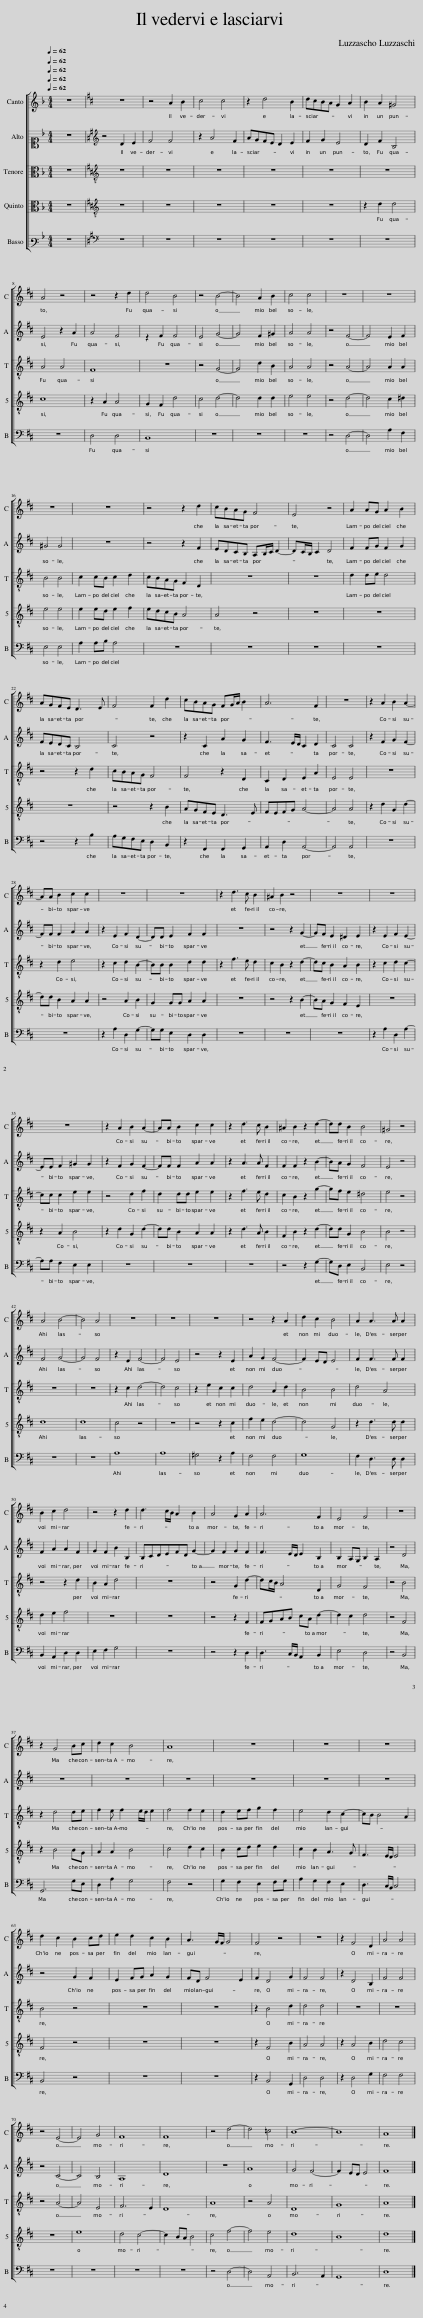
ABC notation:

X:1
%%score [ 1 2 [ 3 4 ] 5 ]
L:1/8
Q:1/4=62
M:4/4
I:linebreak $
K:F
V:1 treble
V:2 alto1
V:3 alto
V:4 alto
V:5 bass3
V:1
 z8 |[K:D] z8 | z4 A2 B2 | c4 c4 | z2 d4 B2 | %5
 dcBA G2 A2 | B2 A2 ^G4 |$ A4 z4 | z4 z2 d2 | d4 B4 | %10
 z4 B4- | B4 A2 B2 | c4 c4 | z8 | z8 |$ %15
 z8 | z8 | z4 z2 d2 | cBAG F4 | E4 z4 | %20
 A2 AG A2 B2 |$ AGFE D3 E | F4 F2 d2 | cBAG FG/A/ B2 | A6 F2 | %25
 z8 | z2 A2 B2 A2- |$ AA B2 c2 c2 | z8 | z8 | %30
 z2 d3 c B2 | ^A2 B2 z4 | z8 | z8 |$ z8 | %35
 z2 A2 B2 A2- | AA B2 c2 c2 | z2 d3 c B2 | ^A2 B2 z2 d2- | dd B2 B4 | %40
 ^G4 z4 |$ A4 B4- | B4 A4 | z8 | z8 | %45
 z8 | z4 z2 A2 | d2 c2 B4 | A2 A3 A A2 |$ B2 c2 d4 | %50
 z4 z2 d2 | d3 c/B/ A2 B2 | A4 G2 A2 | A6 F2 | E4 F4 | %55
 z8 |$ z2 G4 Bc | d2 c2 B4 | A8 | z8 | %60
 z8 | z8 |$ d2 c2 B2 cd | e2 d2 c2 B2 | A3 G/F/ G4 | %65
 F4 z4 | z8 | z2 F4 D2 | A4 A4 |$ z4 E4- | %70
 E4 G4 | F8 | F8 | z4 d4- | d4 =c4 | %75
 B8- | B8 | A8 |] %78
V:2
 z8 |[K:D][K:treble] z4 D2 E2 | F4 F4 | z2 A4 F2 | AGFE D2 E2 | %5
 F2 G2 E4 | D2 F2 B,4 |$ E4 z2 A2 | A4 F4 | z2 F2 F4 | %10
 E4 G4- | G4 F2 ^G2 | A4 A4 | z4 F4- | F4 E2 F2 |$ %15
 ^G4 G4 | z8 | z4 z2 F2 | EDCB, A,B,/C/ D2- | DC/B,/ C2 D4 | %20
 F2 FG F2 G2 |$ FEDC B,4 | C4 z4 | z2 C2 A2 G2 | F3 E/D/ C2 D2 | %25
 C4 C4 | z2 F2 G2 F2- |$ FF F2 A2 A2 | z2 E2 F2 D2- | DD E2 F2 F2 | %30
 z8 | z4 z2 G2- | GF E2 ^D2 E2 | z2 E2 F2 E2- |$ EE F2 ^G2 G2 | %35
 z2 F2 G2 F2- | FF F2 A2 A2 | z2 A3 A F2 | F2 F2 z2 B2- | BA G2 F4 | %40
 E4 z4 |$ F4 G4- | G4 F4 | z2 E2 F4- | F4 E4 | %45
 z4 z2 E2 | A2 G2 F4- | F2 ED E4 | F2 F3 F F2 |$ F2 A2 A2 F2 | %50
 G2 F2 B2 B,2 | B,CDEFD G2- | G2 F2 G2 F2 | F3 E/D/ E2 B,2 | B,2 A,G, B,2 A,2 | %55
 z4 D4 |$ z8 | z8 | z8 | z8 | %60
 z8 | z8 |$ z4 G2 F2 | E2 FG A2 G2 | FD F4 E2 | %65
 F2 D4 G2 | F4 F4 | z2 D4 B,2 | F4 F4 |$ z4 C4- | %70
 C4 B,4 | A,8 | D8 | z8 | A8 | %75
 G4 F4- | F2 ED E4 | F8 |] %78
V:3
 z8 |[K:D][K:treble-8] z8 | z8 | z8 | z8 | %5
 z8 | z8 |$ A4 A4 | F8 | z8 | %10
 z4 G4- | G4 d2 B2 | A4 A4 | z4 A4- | A4 A2 A2 |$ %15
 B4 B4 | c2 cB c2 d2 | cBAG F2 D2 | z8 | z8 | %20
 d2 de d4 |$ z4 z2 d2 | cBAG F4 | F4 z2 D2 | C2 D2 E2 A2 | %25
 E4 E4 | z8 |$ z2 d2 e4 | z2 c2 d2 B2- | BB B2 d2 d2 | %30
 z2 f3 e d2 | c2 B2 z2 d2- | dc B2 A2 B2 | z2 c2 d2 c2- |$ cc c2 e2 e2 | %35
 z4 d2 f2 | d2 dd e2 e2 | z2 f3 e d2 | c2 B2 z2 g2- | gf e2 ^d4 | %40
 e4 z4 |$ z8 | z8 | z2 c2 d4- | d4 c4 | %45
 z2 e2 c2 c2 | d4 A2 d2 | B4 B4 | d4 A4 |$ z4 z2 d2 | %50
 B2 A2 d4 | z8 | z4 G2 d2- | dc/B/ A4 D2 | G4 F4 | %55
 z4 B4 |$ z2 d4 de | f2 e f2 e/d/ e2 | f4 f2 e2 | d2 ef g2 f2 | %60
 e4 d2 c2- | cB B4 A2 |$ B4 z4 | z8 | z8 | %65
 z2 B4 d2 | d4 d4 | z8 | z8 |$ z4 A4- | %70
 A4 E4 | F6 E2 | D8 | A8 | z4 A4 | %75
 D8 | G8 | A8 |] %78
V:4
 z8 |[K:D][K:treble-8] z8 | z8 | z8 | z8 | %5
 z8 | z2 d2 d4 |$ c8 | z2 A2 A4 | G2 F2 d4 | %10
 c4 d4- | d4 d2 d2 | e4 e4 | z4 d4- | d4 c2 ^d2 |$ %15
 e4 e4 | e2 ed e2 f2 | edcB A4 | A4 z4 | z8 | %20
 z8 |$ z8 | z4 z2 B2 | AGFE D3 E | FEFG A4- | %25
 A4 A4 | z2 d2 G2 d2- |$ dd B2 A2 A2 | z4 A2 B2 | G2 GG A2 A2 | %30
 z8 | z4 z2 B2- | BA G2 F2 E2 | z8 |$ z2 A2 B4 | %35
 z2 d2 G2 d2- | dd B2 A2 A2 | z2 d3 A B2 | F2 B2 z2 d2- | dd G2 B4 | %40
 B4 z4 |$ d8 | d8 | c4 z4 | z8 | %45
 z4 z2 c2 | f2 e2 d4- | d4 G4 | z2 d3 d d2 |$ d2 e2 f4 | %50
 z8 | z8 | z4 z2 F2 | FGAB cA d2- | d2 c2 d4 | %55
 z4 F4 |$ z2 B4 BG | A2 A2 B4 | c4 d2 c2 | B2 cd e2 d2 | %60
 c2 B2 A3 G | F3 E/D/ E4 |$ F4 z4 | z8 | z8 | %65
 z2 F4 B2 | A4 A4 | z2 A4 B2 | d4 c4 |$ z8 | %70
 e8 | d4 c4- | c2 BA B4 | c4 f4- | f4 e4 | %75
 d8 | B8 | d8 |] %78
V:5
 z8 |[K:D][K:bass] z8 | z8 | z8 | z8 | %5
 z8 | z8 |$ z8 | D,4 D,4 | B,,8 | %10
 z8 | z8 | z8 | z4 D,4- | D,4 A,2 F,2 |$ %15
 E,4 E,4 | A,2 A,B, A,4 | z8 | z8 | z8 | %20
 z8 |$ z4 z2 B,2 | A,G,F,E, D,2 B,,2 | z2 F,,2 F,,2 G,,2 | A,,2 D,2 A,,4- | %25
 A,,4 A,,4 | z8 |$ z8 | z2 A,2 D,2 G,2- | G,G, E,2 D,2 D,2 | %30
 z8 | z8 | z8 | z2 A,2 D,2 A,2- |$ A,A, F,2 E,2 E,2 | %35
 z8 | z8 | z8 | z4 z2 G,2- | G,D, E,2 B,,4 | %40
 E,4 z4 |$ z8 | z8 | A,8 | A,8 | %45
 ^G,4 z2 A,2 | F,4 F,4 | G,8 | F,2 D,3 D, D,2 |$ B,,2 A,,2 D,2 D,2 | %50
 E,2 F,2 G,4 | z8 | z4 z2 D,2 | D,3 C,/B,,/ A,,2 B,,2 | E,4 D,4 | %55
 z4 B,,4 |$ G,,6 G,E, | D,2 A,2 G,4 | F,4 z4 | G,2 F,2 E,2 F,G, | %60
 A,2 G,2 F,2 E,2 | D,3 C,/B,,/ C,4 |$ B,,4 z4 | z8 | z8 | %65
 z2 B,,4 G,,2 | D,4 D,4 | z2 D,4 G,2 | F,4 F,4 |$ z8 | %70
 z8 | z8 | z8 | z4 D,4- | D,4 A,,4 | %75
 B,,6 A,,2 | G,,8 | D,8 |] %78
